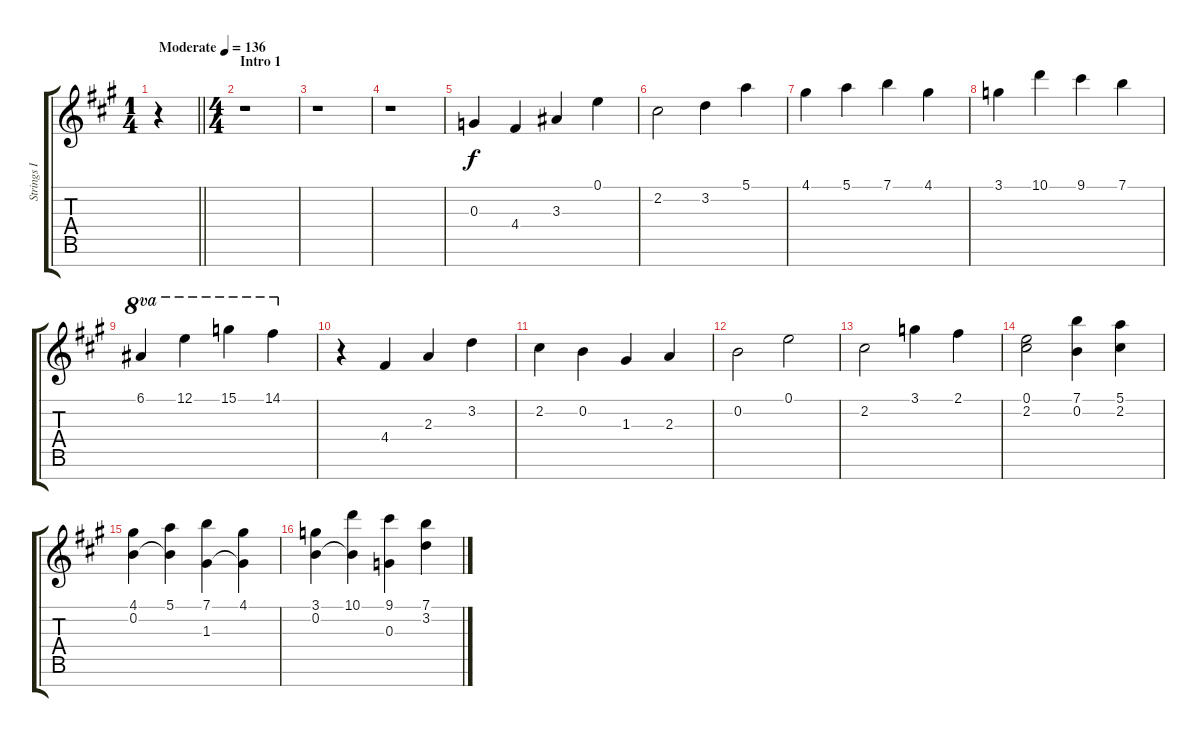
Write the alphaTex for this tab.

\track ("Strings I" "Strings I") {instrument stringensemble1}
\staff {score tabs}
\tuning (E5 B4 G4 D4 A3 E3 B2) {hide}
\ts (1 4)
\tempo (136 "Moderate")
\clef g2
\barLineRight lightlight
\ks a
r.4{dy f instrument stringensemble1} |
\ts (4 4)
\section ("" "Intro 1")
r.1 |
r.1 |
r.1 |
0.3.4 4.4.4 3.3.4 0.1.4 |
2.2.2 3.2.4 5.1.4 |
4.1.4 5.1.4 7.1.4 4.1.4 |
3.1.4 10.1.4 9.1.4 7.1.4 |
6.1.4{ot 8va} 12.1.4{ot 8va} 15.1.4{ot 8va} 14.1.4{ot 8va} |
r.4 4.4.4 2.3.4 3.2.4 |
2.2.4 0.2.4 1.3.4 2.3.4 |
0.2.2 0.1.2 |
2.2.2 3.1.4 2.1.4 |
(0.1 2.2).2 (7.1 0.2).4 (5.1 2.2).4 |
(4.1 0.2).4 (5.1 0.2{t}).4 (7.1 1.3).4 (4.1 1.3{t}).4 |
(3.1 0.2).4 (10.1 0.2{t}).4 (9.1 0.3).4 (7.1 3.2).4
